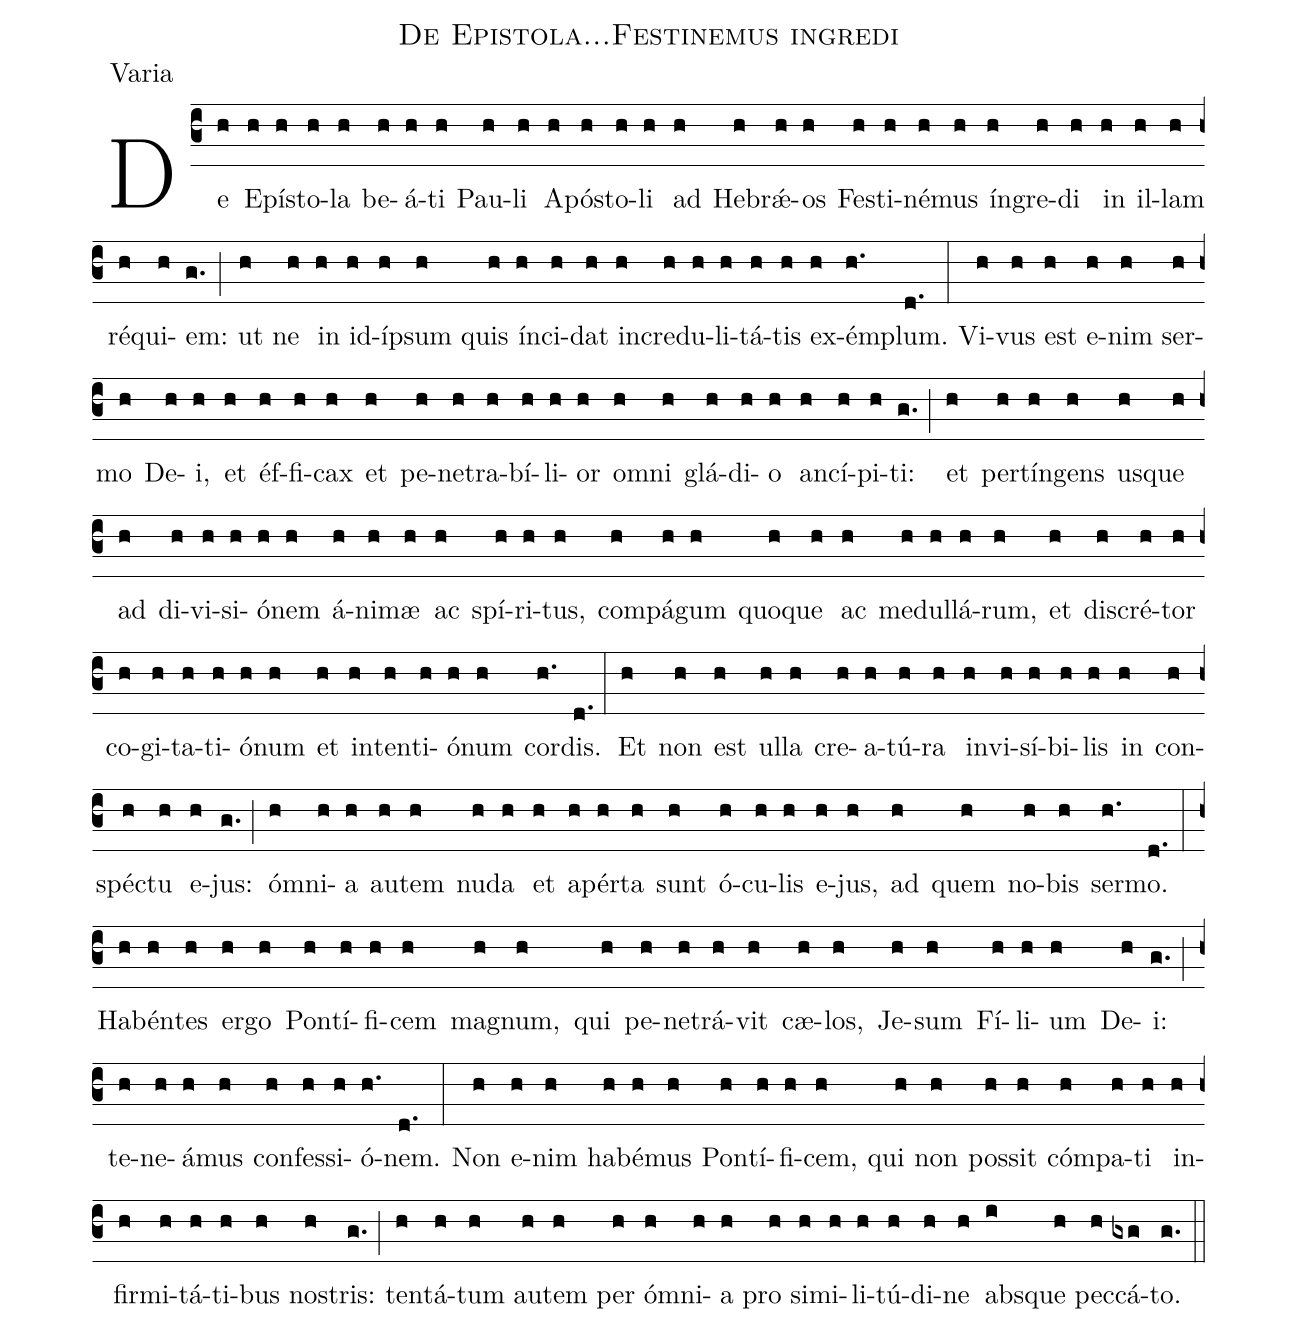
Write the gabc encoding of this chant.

name:De Epistola...Festinemus ingredi;
office-part:Varia;
%%
(c3) De(h) E(h)pís(h)to(h)la(h) be(h)á(h)ti(h) Pau(h)li(h) A(h)pós(h)to(h)li(h) ad(h) He(h)brǽ(h)os(h)
Fes(h)ti(h)né(h)mus(h) ín(h)gre(h)di(h) in(h) il(h)lam(h) ré(h)qui(h)em:(g.) (;) ut(h) ne(h) in(h) id(h)íp(h)sum(h) quis(h) ín(h)ci(h)dat(h) in(h)cre(h)du(h)li(h)tá(h)tis(h) ex(h)ém(h.)plum.(d.) (:) Vi(h)vus(h) est(h) e(h)nim(h) ser(h)mo(h) De(h)i,(h) et(h) éf(h)fi(h)cax(h) et(h) pe(h)ne(h)tra(h)bí(h)li(h)or(h) om(h)ni(h) glá(h)di(h)o(h) an(h)cí(h)pi(h)ti:(g.) (;) et(h) per(h)tín(h)gens(h) us(h)que(h) ad(h) di(h)vi(h)si(h)ó(h)nem(h) á(h)ni(h)mæ(h) ac(h) spí(h)ri(h)tus,(h) com(h)pá(h)gum(h) quo(h)que(h) ac(h) me(h)dul(h)lá(h)rum,(h) et(h) dis(h)cré(h)tor(h) co(h)gi(h)ta(h)ti(h)ó(h)num(h) et(h) in(h)ten(h)ti(h)ó(h)num(h) cor(h.)dis.(d.) (:) Et(h) non(h) est(h) ul(h)la(h) cre(h)a(h)tú(h)ra(h) in(h)vi(h)sí(h)bi(h)lis(h) in(h) con(h)spéc(h)tu(h) e(h)jus:(g.) (;) óm(h)ni(h)a(h) au(h)tem(h) nu(h)da(h) et(h) a(h)pér(h)ta(h) sunt(h) ó(h)cu(h)lis(h) e(h)jus,(h) ad(h) quem(h) no(h)bis(h) ser(h.)mo.(d.) (:) Ha(h)bén(h)tes(h) er(h)go(h) Pon(h)tí(h)fi(h)cem(h) ma(h)gnum,(h) qui(h) pe(h)ne(h)trá(h)vit(h) cæ(h)los,(h) Je(h)sum(h) Fí(h)li(h)um(h) De(h)i:(g.) (;) te(h)ne(h)á(h)mus(h) con(h)fes(h)si(h)ó(h.)nem.(d.) (:) Non(h) e(h)nim(h) ha(h)bé(h)mus(h) Pon(h)tí(h)fi(h)cem,(h) qui(h) non(h) pos(h)sit(h) cóm(h)pa(h)ti(h) in(h)fir(h)mi(h)tá(h)ti(h)bus(h) nos(h)tris:(g.) (;) ten(h)tá(h)tum(h) au(h)tem(h) per(h) óm(h)ni(h)a(h) pro(h) si(h)mi(h)li(h)tú(h)di(h)ne(h) abs(i)que(h) pec(h)cá(gxg)to.(g.) (::)
